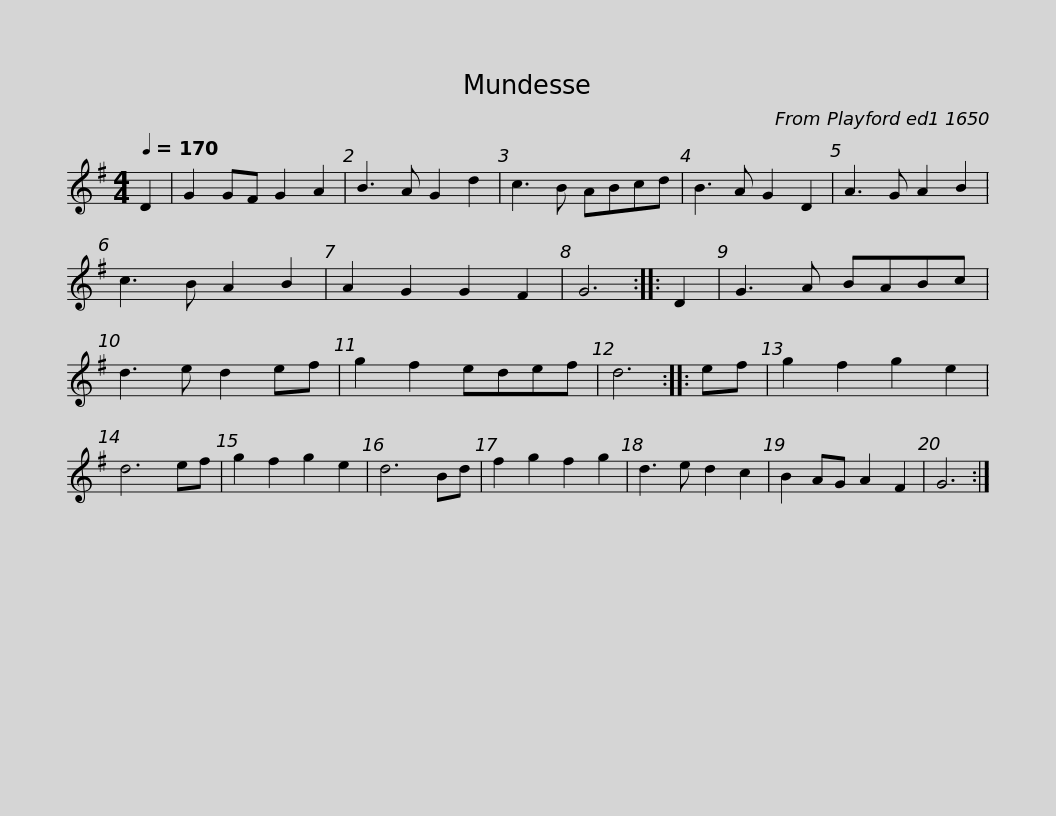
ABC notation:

X:1
L:1/8
Q:1/4=170
M:4/4
I:linebreak $
K:G
V:1 treble
V:1
 D2 | G2 GF G2 A2 | B3 A G2 d2 | c3 B ABcd | B3 A G2 D2 | %5
 A3 G A2 B2 | c3 B A2 B2 | A2 G2 G2 F2 | G6 :: D2 |$ %10
 G3 A BABc | d3 e d2 ef | g2 f2 edef | d6 :: ef | %15
 g2 f2 g2 e2 | d6 ef | g2 f2 g2 e2 | d6 Bd | f2 g2 f2 g2 |$ %20
 d3 e d2 c2 | B2 AG A2 F2 | G6 :| %23
